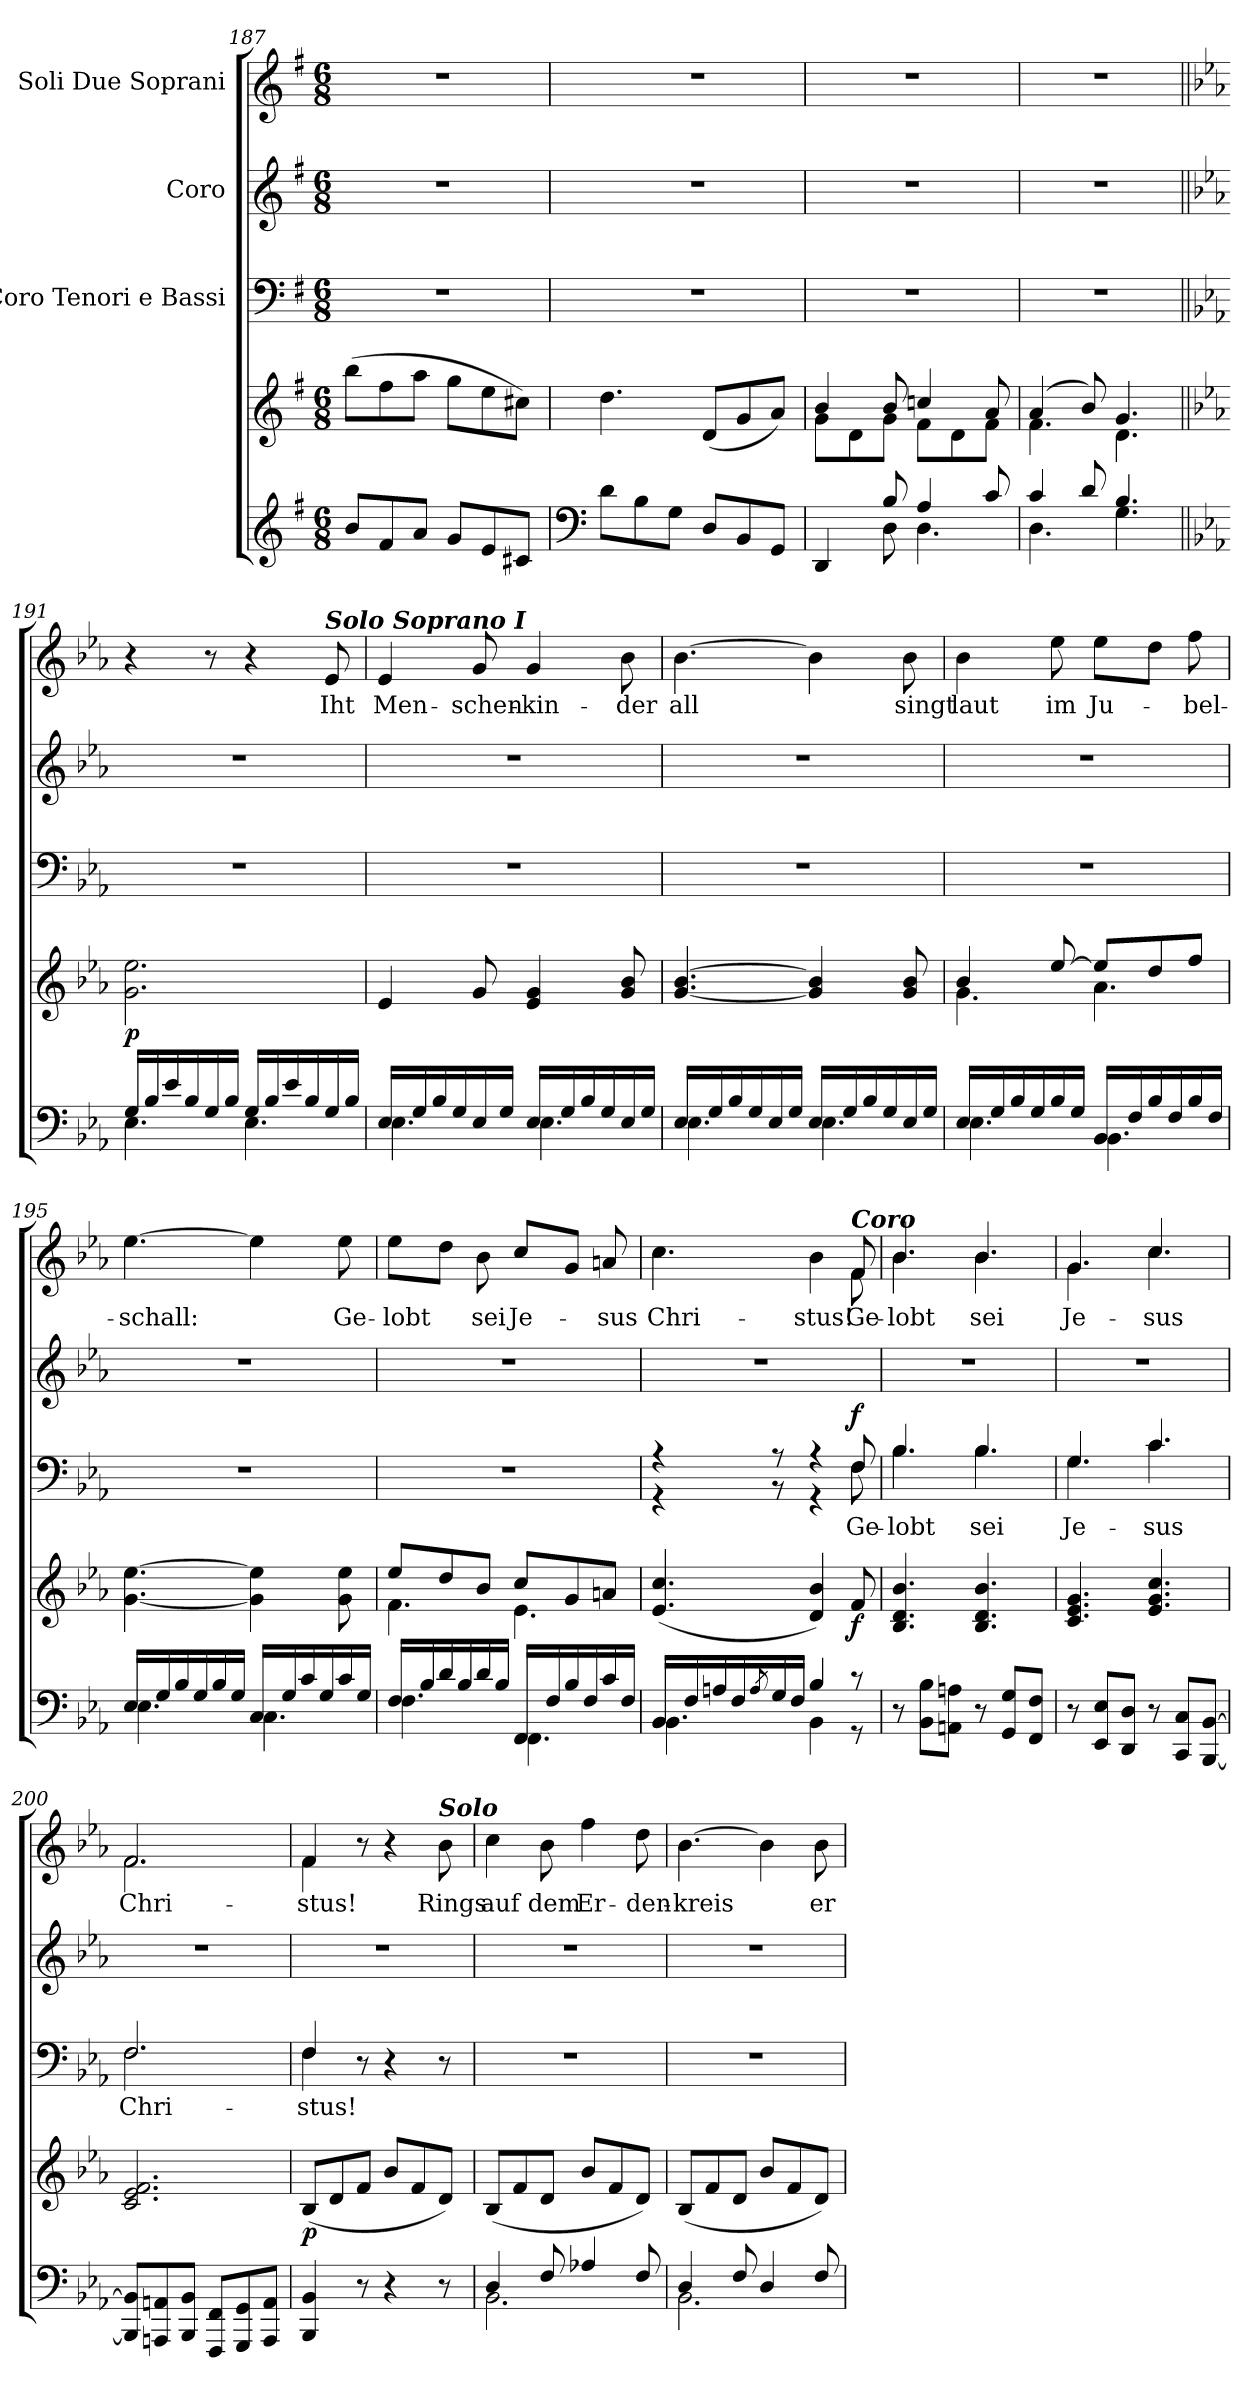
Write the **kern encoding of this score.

**kern	**kern	**dynam	**kern	**text	**dynam	**kern	**kern	**text
*part4	*part4	*part4	*part3	*part3	*part3	*part2	*part1	*part1
*staff5	*staff4	*staff4/5	*staff3	*staff3	*staff3	*staff2	*staff1	*staff1
*	*	*	*I"Coro Tenori e Bassi	*	*	*I"Coro	*I"Soli Due Soprani	*
*clefG2	*clefG2	*	*clefF4	*	*	*clefG2	*clefG2	*
*k[f#]	*k[f#]	*	*k[f#]	*	*	*k[f#]	*k[f#]	*
*G:	*G:	*	*G:	*	*	*G:	*G:	*
*M6/8	*M6/8	*	*M6/8	*	*	*M6/8	*M6/8	*
=187	=187	=187	=187	=187	=187	=187	=187	=187
8b/L	(>8bb\L	.	2.r	.	.	2.r	2.r	.
8f#/	8ff#\	.	.	.	.	.	.	.
8a/J	8aa\J	.	.	.	.	.	.	.
8g/L	8gg\L	.	.	.	.	.	.	.
8e/	8ee\	.	.	.	.	.	.	.
8c#X/J	8cc#X\J)	.	.	.	.	.	.	.
=188	=188	=188	=188	=188	=188	=188	=188	=188
*clefF4	*	*	*	*	*	*	*	*
8d\L	4.dd\	.	2.r	.	.	2.r	2.r	.
8B\	.	.	.	.	.	.	.	.
8G\J	.	.	.	.	.	.	.	.
8D/L	(<8d/L	.	.	.	.	.	.	.
8BB/	8g/	.	.	.	.	.	.	.
8GG/J	8a/J)	.	.	.	.	.	.	.
=189	=189	=189	=189	=189	=189	=189	=189	=189
*^	*^	*	*	*	*	*	*	*
4DD/	4ryy	4b/	8g\L	.	2.r	.	.	2.r	2.r	.
.	.	.	8d\	.	.	.	.	.	.	.
8B/	8D\	8b/	8g\J	.	.	.	.	.	.	.
4A/	4.D\	4ccn/	8f#\L	.	.	.	.	.	.	.
.	.	.	8d\	.	.	.	.	.	.	.
8c/	.	8a/	8f#\J	.	.	.	.	.	.	.
!!LO:LB:g=z
=190	=190	=190	=190	=190	=190	=190	=190	=190	=190	=190
4c/	4.D\	(4a/	4.f#\	.	2.r	.	.	2.r	2.r	.
8d/	.	8b/)	.	.	.	.	.	.	.	.
4.B/	4.G\	4.g/	4.d\	.	.	.	.	.	.	.
*	*	*v	*v	*	*	*	*	*	*	*
=191||	=191||	=191||	=191||	=191||	=191||	=191||	=191||	=191||	=191||
*k[b-e-a-]	*	*k[b-e-a-]	*	*k[b-e-a-]	*	*	*k[b-e-a-]	*k[b-e-a-]	*
*E-:	*	*E-:	*	*E-:	*	*	*E-:	*E-:	*
*	*	*^	*	*	*	*	*	*	*
!	!	!	!	!LO:DY:b	!	!	!	!	!	!
*	*	*v	*v	*	*	*	*	*	*	*
16G/LL	4.E-\	2.g\ 2.ee-\	p	2.r	.	.	2.r	4r	.
16B-/	.	.	.	.	.	.	.	.	.
16e-/	.	.	.	.	.	.	.	.	.
16B-/	.	.	.	.	.	.	.	.	.
16G/	.	.	.	.	.	.	.	8r	.
16B-/JJ	.	.	.	.	.	.	.	.	.
16G/LL	4.E-\	.	.	.	.	.	.	4r	.
16B-/	.	.	.	.	.	.	.	.	.
16e-/	.	.	.	.	.	.	.	.	.
16B-/	.	.	.	.	.	.	.	.	.
!	!	!	!	!	!	!	!	!LO:TX:a:Bi:t=Solo Soprano I	!
!	!	!	!	!	!	!	!	!	!LO:LY:b
16G/	.	.	.	.	.	.	.	8e-/	Iht
16B-/JJ	.	.	.	.	.	.	.	.	.
=192	=192	=192	=192	=192	=192	=192	=192	=192	=192
!	!	!	!	!	!	!	!	!	!LO:LY:b
16E-/LL	4.E-\	4e-/	.	2.r	.	.	2.r	4e-/	Men-
16G/	.	.	.	.	.	.	.	.	.
16B-/	.	.	.	.	.	.	.	.	.
16G/	.	.	.	.	.	.	.	.	.
!	!	!	!	!	!	!	!	!	!LO:LY:b
16E-/	.	8g/	.	.	.	.	.	8g/	-schen-
16G/JJ	.	.	.	.	.	.	.	.	.
!	!	!	!	!	!	!	!	!	!LO:LY:b
16E-/LL	4.E-\	4e-/ 4g/	.	.	.	.	.	4g/	-kin-
16G/	.	.	.	.	.	.	.	.	.
16B-/	.	.	.	.	.	.	.	.	.
16G/	.	.	.	.	.	.	.	.	.
!	!	!	!	!	!	!	!	!	!LO:LY:b
16E-/	.	8g/ 8b-/	.	.	.	.	.	8b-\	-der
16G/JJ	.	.	.	.	.	.	.	.	.
=193	=193	=193	=193	=193	=193	=193	=193	=193	=193
!	!	!	!	!	!	!	!	!	!LO:LY:b
16E-/LL	4.E-\	[4.g/ [4.b-/	.	2.r	.	.	2.r	[4.b-\	all
16G/	.	.	.	.	.	.	.	.	.
16B-/	.	.	.	.	.	.	.	.	.
16G/	.	.	.	.	.	.	.	.	.
16E-/	.	.	.	.	.	.	.	.	.
16G/JJ	.	.	.	.	.	.	.	.	.
16E-/LL	4.E-\	4g/] 4b-/]	.	.	.	.	.	4b-\]	.
16G/	.	.	.	.	.	.	.	.	.
16B-/	.	.	.	.	.	.	.	.	.
16G/	.	.	.	.	.	.	.	.	.
!	!	!	!	!	!	!	!	!	!LO:LY:b
16E-/	.	8g/ 8b-/	.	.	.	.	.	8b-\	singt
16G/JJ	.	.	.	.	.	.	.	.	.
!!LO:PB:g=z
=194	=194	=194	=194	=194	=194	=194	=194	=194	=194
*	*	*^	*	*	*	*	*	*	*
!	!	!	!	!	!	!	!	!	!	!LO:LY:b
16E-/LL	4.E-\	4b-/	4.g\	.	2.r	.	.	2.r	4b-\	laut
16G/	.	.	.	.	.	.	.	.	.	.
16B-/	.	.	.	.	.	.	.	.	.	.
16G/	.	.	.	.	.	.	.	.	.	.
!	!	!	!	!	!	!	!	!	!	!LO:LY:b
16B-/	.	[>8ee-/	.	.	.	.	.	.	8ee-\	im
16G/JJ	.	.	.	.	.	.	.	.	.	.
!	!	!	!	!	!	!	!	!	!	!LO:LY:b
16BB-/LL	4.BB-\	8ee-/L]	4.a-\	.	.	.	.	.	8ee-\L	Ju-
16F/	.	.	.	.	.	.	.	.	.	.
16B-/	.	8dd/	.	.	.	.	.	.	8dd\J	.
16F/	.	.	.	.	.	.	.	.	.	.
!	!	!	!	!	!	!	!	!	!	!LO:LY:b
16B-/	.	8ff/J	.	.	.	.	.	.	8ff\	-bel-
16F/JJ	.	.	.	.	.	.	.	.	.	.
*	*	*v	*v	*	*	*	*	*	*	*
=195	=195	=195	=195	=195	=195	=195	=195	=195	=195
!	!	!	!	!	!	!	!	!	!LO:LY:b
16E-/LL	4.E-\	[4.g\ [4.ee-\	.	2.r	.	.	2.r	[4.ee-\	-schall:
16G/	.	.	.	.	.	.	.	.	.
16B-/	.	.	.	.	.	.	.	.	.
16G/	.	.	.	.	.	.	.	.	.
16B-/	.	.	.	.	.	.	.	.	.
16G/JJ	.	.	.	.	.	.	.	.	.
16C/LL	4.C\	4g\] 4ee-\]	.	.	.	.	.	4ee-\]	.
16G/	.	.	.	.	.	.	.	.	.
16c/	.	.	.	.	.	.	.	.	.
16G/	.	.	.	.	.	.	.	.	.
!	!	!	!	!	!	!	!	!	!LO:LY:b
16c/	.	8g\ 8ee-\	.	.	.	.	.	8ee-\	Ge-
16G/JJ	.	.	.	.	.	.	.	.	.
=196	=196	=196	=196	=196	=196	=196	=196	=196	=196
*	*	*^	*	*	*	*	*	*	*
!	!	!	!	!	!	!	!	!	!	!LO:LY:b
16F/LL	4.F\	8ee-/L	4.f\	.	2.r	.	.	2.r	8ee-\L	-lobt
16B-/	.	.	.	.	.	.	.	.	.	.
16d/	.	8dd/	.	.	.	.	.	.	8dd\J	.
16B-/	.	.	.	.	.	.	.	.	.	.
!	!	!	!	!	!	!	!	!	!	!LO:LY:b
16d/	.	8b-/J	.	.	.	.	.	.	8b-\	sei
16B-/JJ	.	.	.	.	.	.	.	.	.	.
!	!	!	!	!	!	!	!	!	!	!LO:LY:b
16FF/LL	4.FF\	8cc/L	4.e-\	.	.	.	.	.	8cc/L	Je-
16F/	.	.	.	.	.	.	.	.	.	.
16B-/	.	8g/	.	.	.	.	.	.	8g/J	.
16F/	.	.	.	.	.	.	.	.	.	.
!	!	!	!	!	!	!	!	!	!	!LO:LY:b
16c/	.	8an/J	.	.	.	.	.	.	8an/	-sus
16F/JJ	.	.	.	.	.	.	.	.	.	.
*	*	*v	*v	*	*	*	*	*	*	*
!!LO:LB:g=z
=197	=197	=197	=197	=197	=197	=197	=197	=197	=197
*	*	*	*	*^	*	*	*	*	*
!	!	!	!	!	!	!	!	!	!	!LO:LY:b
*	*	*	*	*	*	*	*	*	*^	*
16BB-/LL	4.BB-\	(4.e-/ 4.cc/	.	4r	4r	.	.	2.r	4.cc\	4.ryy	Chri-
16F/	.	.	.	.	.	.	.	.	.	.	.
16An/	.	.	.	.	.	.	.	.	.	.	.
16F/	.	.	.	.	.	.	.	.	.	.	.
8qA/	.	.	.	.	.	.	.	.	.	.	.
16G/	.	.	.	8r	8r	.	.	.	.	.	.
16F/JJ	.	.	.	.	.	.	.	.	.	.	.
!	!	!	!	!	!	!	!	!	!	!	!LO:LY:b
4B-/	4BB-\	4d/ 4b-/)	.	4r	4r	.	.	.	4b-\	4ryy	-stus!
!	!	!	!	!	!	!	!	!	!LO:TX:a:Bi:t=Coro	!	!
!	!	!	!LO:DY:b	!	!	!LO:LY:b	!LO:DY:a	!	!	!	!LO:LY:b
8r	8r	8f/	f	8F/	8F\	Ge-	f	.	8f/	8f\	Ge-
=198	=198	=198	=198	=198	=198	=198	=198	=198	=198	=198	=198
!	!	!	!	!	!	!LO:LY:b	!	!	!	!	!LO:LY:b
*v	*v	*	*	*	*	*	*	*	*	*	*
8r	4.B-/ 4.d/ 4.b-/	.	4.B-/	4.B-\	-lobt	.	2.r	4.b-/	4.b-\	-lobt
8BB-\ 8B-\L	.	.	.	.	.	.	.	.	.	.
8AAn\ 8An\J	.	.	.	.	.	.	.	.	.	.
!	!	!	!	!	!LO:LY:b	!	!	!	!	!LO:LY:b
8r	4.B-/ 4.d/ 4.b-/	.	4.B-/	4.B-\	sei	.	.	4.b-/	4.b-\	sei
8GG/ 8G/L	.	.	.	.	.	.	.	.	.	.
8FF/ 8F/J	.	.	.	.	.	.	.	.	.	.
=199	=199	=199	=199	=199	=199	=199	=199	=199	=199	=199
!	!	!	!	!	!LO:LY:b	!	!	!	!	!LO:LY:b
8r	4.c/ 4.e-/ 4.g/	.	4.G/	4.G\	Je-	.	2.r	4.g/	4.g\	Je-
8EE-/ 8E-/L	.	.	.	.	.	.	.	.	.	.
8DD/ 8D/J	.	.	.	.	.	.	.	.	.	.
!	!	!	!	!	!LO:LY:b	!	!	!	!	!LO:LY:b
8r	4.e-/ 4.g/ 4.cc/	.	4.c/	4.c\	-sus	.	.	4.cc/	4.cc\	-sus
8CC/ 8C/L	.	.	.	.	.	.	.	.	.	.
[8BBB-/ [8BB-/J	.	.	.	.	.	.	.	.	.	.
=200	=200	=200	=200	=200	=200	=200	=200	=200	=200	=200
!	!	!	!	!	!LO:LY:b	!	!	!	!	!LO:LY:b
8BBB-/] 8BB-/]L	2.c/ 2.e-/ 2.f/	.	2.F/	2.F\	Chri-	.	2.r	2.f/	2.f\	Chri-
8AAAn/ 8AAn/	.	.	.	.	.	.	.	.	.	.
8BBB-/ 8BB-/J	.	.	.	.	.	.	.	.	.	.
8FFF/ 8FF/L	.	.	.	.	.	.	.	.	.	.
8GGG/ 8GG/	.	.	.	.	.	.	.	.	.	.
8AAA/ 8AA/J	.	.	.	.	.	.	.	.	.	.
=201	=201	=201	=201	=201	=201	=201	=201	=201	=201	=201
!	!	!LO:DY:b	!	!	!LO:LY:b	!	!	!	!	!LO:LY:b
4BBB-/ 4BB-/	(<8B-/L	p	4F/	4F\	-stus!	.	2.r	4f/	4f\	-stus!
.	8d/	.	.	.	.	.	.	.	.	.
8r	8f/J	.	8r	2ryy	.	.	.	8r	2ryy	.
4r	8b-/L	.	4r	.	.	.	.	4r	.	.
.	8f/	.	.	.	.	.	.	.	.	.
!	!	!	!	!	!	!	!	!LO:TX:a:Bi:t=Solo	!	!
!	!	!	!	!	!	!	!	!	!	!LO:LY:b
8r	8d/J)	.	8r	.	.	.	.	8b-\	.	Rings
*	*	*	*v	*v	*	*	*	*v	*v	*
!!LO:PB:g=z
=202	=202	=202	=202	=202	=202	=202	=202	=202
*^	*	*	*	*	*	*	*	*
!	!	!	!	!	!	!	!	!	!LO:LY:b
4D/	2.BB-\	(<8B-/L	.	2.r	.	.	2.r	4cc\	auf
.	.	8f/	.	.	.	.	.	.	.
!	!	!	!	!	!	!	!	!	!LO:LY:b
8F/	.	8d/J	.	.	.	.	.	8b-\	dem
!	!	!	!	!	!	!	!	!	!LO:LY:b
4A-X/	.	8b-/L	.	.	.	.	.	4ff\	Er-
.	.	8f/	.	.	.	.	.	.	.
!	!	!	!	!	!	!	!	!	!LO:LY:b
8F/	.	8d/J)	.	.	.	.	.	8dd\	-den-
=203	=203	=203	=203	=203	=203	=203	=203	=203	=203
!	!	!	!	!	!	!	!	!	!LO:LY:b
4D/	2.BB-\	(<8B-/L	.	2.r	.	.	2.r	[4.b-\	-kreis
.	.	8f/	.	.	.	.	.	.	.
8F/	.	8d/J	.	.	.	.	.	.	.
4D/	.	8b-/L	.	.	.	.	.	4b-\]	.
.	.	8f/	.	.	.	.	.	.	.
!	!	!	!	!	!	!	!	!	!LO:LY:b
8F/	.	8d/J)	.	.	.	.	.	8b-\	er-
*v	*v	*	*	*	*	*	*	*	*
=	=	=	=	=	=	=	=	=
*-	*-	*-	*-	*-	*-	*-	*-	*-
